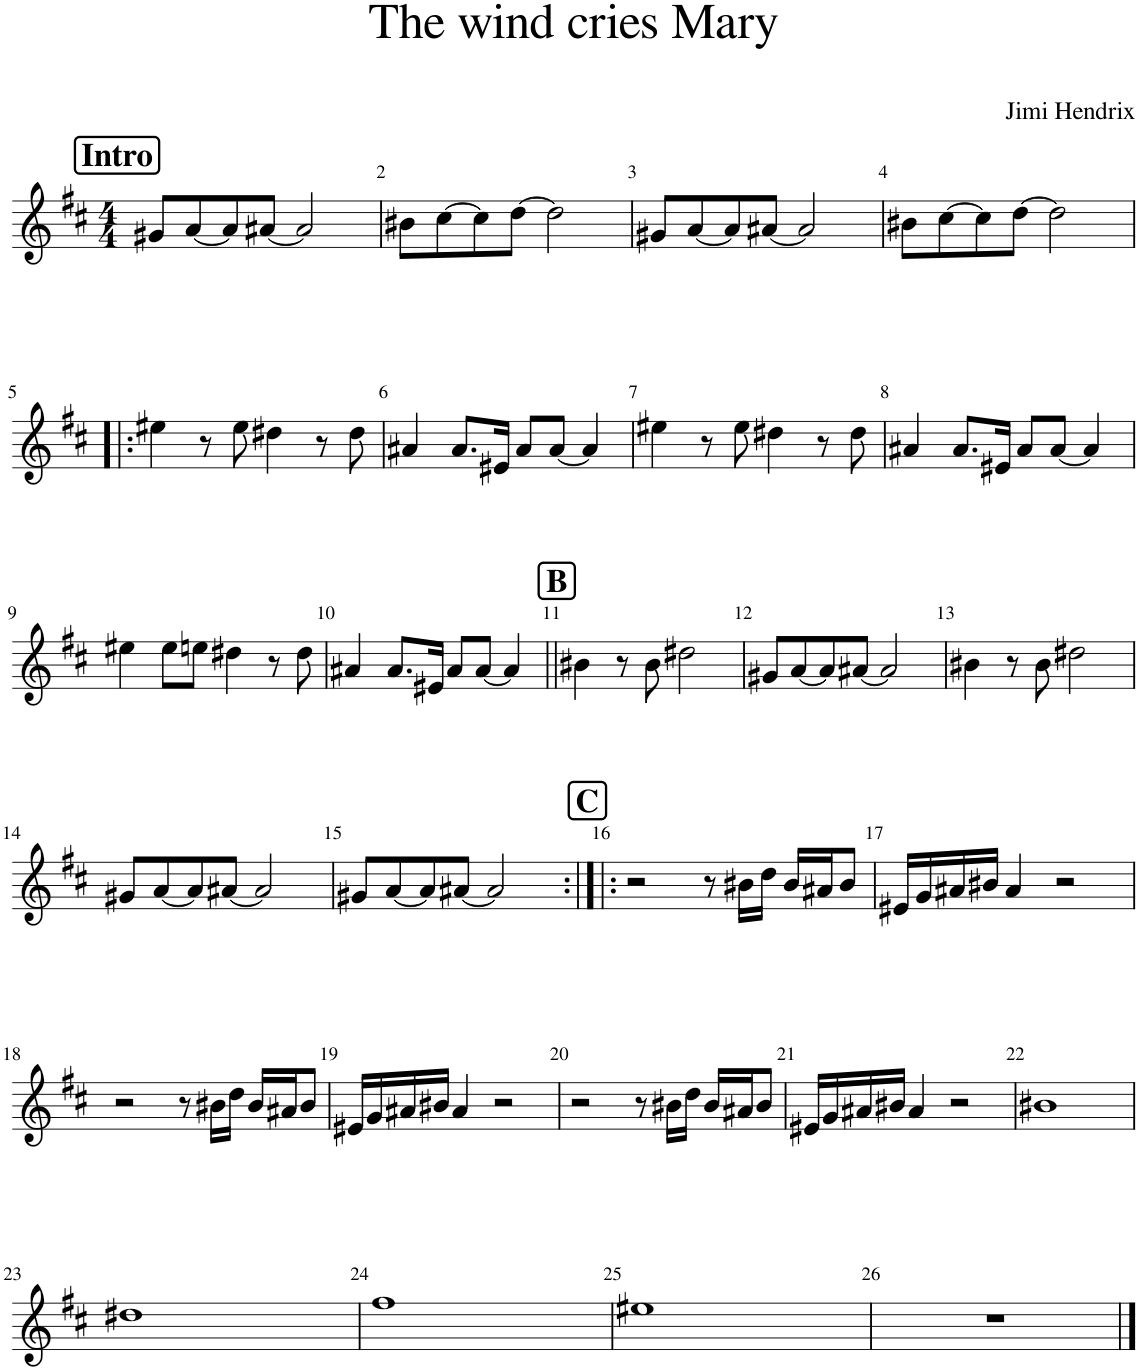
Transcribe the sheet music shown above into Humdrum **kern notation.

**kern
*part1
*staff1
*I"Clarinette en Sib
*I'Clar. Sib
*clefG2
*Trd1c2
*k[f#c#]
*M4/4
!!LO:REH:place=s1:a:B:cj:fs=14:t=Intro
=1
8g#X/L
[8a/
8a/]
[8a#X/J
2a#/]
=2
8b#X\L
[8cc#\
8cc#\]
[8dd\J
2dd\]
=3
8g#X/L
[8a/
8a/]
[8a#X/J
2a#/]
=4
8b#X\L
[8cc#\
8cc#\]
[8dd\J
2dd\]
!!LO:LB:g=z
=5!|:
4ee#X\
8r
8ee#\
4dd#X\
8r
8dd#\
=6
4a#X/
8.a#/L
16e#X/Jk
8a#/L
[8a#/J
4a#/]
=7
4ee#X\
8r
8ee#\
4dd#X\
8r
8dd#\
=8
4a#X/
8.a#/L
16e#X/Jk
8a#/L
[8a#/J
4a#/]
!!LO:LB:g=z
=9
4ee#X\
8ee#\L
8een\J
4dd#X\
8r
8dd#\
=10
4a#X/
8.a#/L
16e#X/Jk
8a#/L
[8a#/J
4a#/]
!!LO:REH:place=s1:a:B:cj:fs=14:t=B
=11||
4b#X\
8r
8b#\
2dd#X\
=12
8g#X/L
[8a/
8a/]
[8a#X/J
2a#/]
=13
4b#X\
8r
8b#\
2dd#X\
!!LO:LB:g=z
=14
8g#X/L
[8a/
8a/]
[8a#X/J
2a#/]
=15
8g#X/L
[8a/
8a/]
[8a#X/J
2a#/]
!!LO:REH:place=s1:a:B:cj:fs=14:t=C
=16:|!|:
2r
8r
16b#X\LL
16dd\JJ
16b#/LL
16a#X/J
8b#/J
=17
16e#X/LL
16g/
16a#X/
16b#X/JJ
4a#/
2r
!!LO:LB:g=z
=18
2r
8r
16b#X\LL
16dd\JJ
16b#/LL
16a#X/J
8b#/J
=19
16e#X/LL
16g/
16a#X/
16b#X/JJ
4a#/
2r
=20
2r
8r
16b#X\LL
16dd\JJ
16b#/LL
16a#X/J
8b#/J
=21
16e#X/LL
16g/
16a#X/
16b#X/JJ
4a#/
2r
=22
1b#X
!!LO:LB:g=z
=23
1dd#X
=24
1ff#
=25
1ee#X
=26
1r
==
*-
